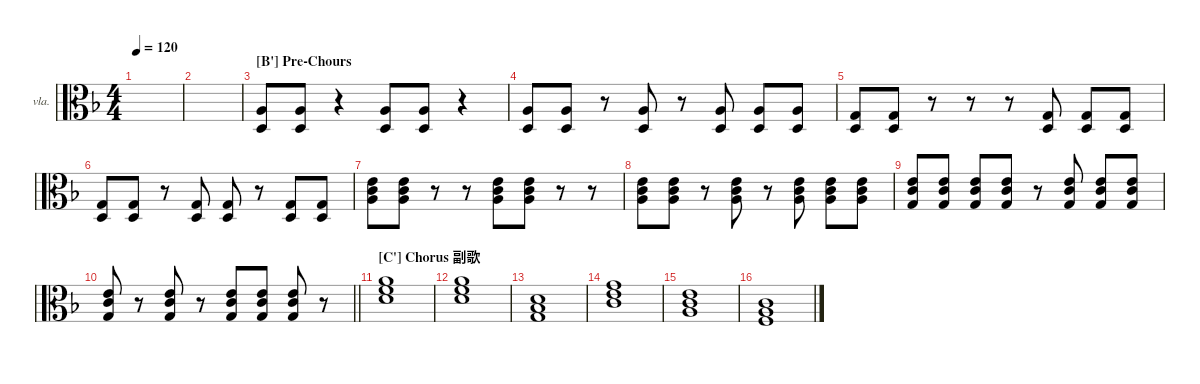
\defaultSystemsLayout 4
\hideDynamics
\bracketExtendMode nobrackets
\firstSystemTrackNameOrientation horizontal
\track ("Viola" "vla.") {instrument viola}
\staff {score}
\tuning (A4 D4 G3 C3)
\ts (4 4)
\tempo 120
\clef c3
\ks dminor
|
|
\section ("B'" "Pre-Chours")
(2.4{acc forcenatural} 2.3{acc forcenatural}).8 (2.4{acc forcenatural} 2.3{acc forcenatural}).8 r.4 (2.4{acc forcenatural} 2.3{acc forcenatural}).8 (2.4{acc forcenatural} 2.3{acc forcenatural}).8 r.4 |
(2.4{acc forcenatural} 2.3{acc forcenatural}).8 (2.4{acc forcenatural} 2.3{acc forcenatural}).8 r.8 (2.4{acc forcenatural} 2.3{acc forcenatural}).8 r.8 (2.4{acc forcenatural} 2.3{acc forcenatural}).8 (2.4{acc forcenatural} 2.3{acc forcenatural}).8 (2.4{acc forcenatural} 2.3{acc forcenatural}).8 |
(2.4{acc forcenatural} 0.3{acc forcenatural}).8 (2.4{acc forcenatural} 0.3{acc forcenatural}).8 r.8 r.8 r.8 (2.4{acc forcenatural} 0.3{acc forcenatural}).8 (2.4{acc forcenatural} 0.3{acc forcenatural}).8 (2.4{acc forcenatural} 0.3{acc forcenatural}).8 |
(2.4{acc forcenatural} 0.3{acc forcenatural}).8 (2.4{acc forcenatural} 0.3{acc forcenatural}).8 r.8 (2.4{acc forcenatural} 0.3{acc forcenatural}).8 (2.4{acc forcenatural} 0.3{acc forcenatural}).8 r.8 (2.4{acc forcenatural} 0.3{acc forcenatural}).8 (2.4{acc forcenatural} 0.3{acc forcenatural}).8 |
(2.3{acc forcenatural} 12.4{acc forcenatural} 2.2{acc forcenatural}).8 (2.3{acc forcenatural} 12.4{acc forcenatural} 2.2{acc forcenatural}).8 r.8 r.8 (2.3{acc forcenatural} 12.4{acc forcenatural} 2.2{acc forcenatural}).8 (2.3{acc forcenatural} 12.4{acc forcenatural} 2.2{acc forcenatural}).8 r.8 r.8 |
(2.3{acc forcenatural} 12.4{acc forcenatural} 2.2{acc forcenatural}).8 (2.3{acc forcenatural} 12.4{acc forcenatural} 2.2{acc forcenatural}).8 r.8 (2.3{acc forcenatural} 12.4{acc forcenatural} 2.2{acc forcenatural}).8 r.8 (2.3{acc forcenatural} 12.4{acc forcenatural} 2.2{acc forcenatural}).8 (2.3{acc forcenatural} 12.4{acc forcenatural} 2.2{acc forcenatural}).8 (2.3{acc forcenatural} 12.4{acc forcenatural} 2.2{acc forcenatural}).8 |
(5.3{acc forcenatural} 2.2{acc forcenatural} 7.4{acc forcenatural}).8 (5.3{acc forcenatural} 2.2{acc forcenatural} 7.4{acc forcenatural}).8 (5.3{acc forcenatural} 2.2{acc forcenatural} 7.4{acc forcenatural}).8 (5.3{acc forcenatural} 2.2{acc forcenatural} 7.4{acc forcenatural}).8 r.8 (5.3{acc forcenatural} 2.2{acc forcenatural} 7.4{acc forcenatural}).8 (5.3{acc forcenatural} 2.2{acc forcenatural} 7.4{acc forcenatural}).8 (5.3{acc forcenatural} 2.2{acc forcenatural} 7.4{acc forcenatural}).8 |
\barLineRight lightlight
(5.3{acc forcenatural} 2.2{acc forcenatural} 7.4{acc forcenatural}).8 r.8 (5.3{acc forcenatural} 2.2{acc forcenatural} 7.4{acc forcenatural}).8 r.8 (5.3{acc forcenatural} 2.2{acc forcenatural} 7.4{acc forcenatural}).8 (5.3{acc forcenatural} 2.2{acc forcenatural} 7.4{acc forcenatural}).8 (5.3{acc forcenatural} 2.2{acc forcenatural} 7.4{acc forcenatural}).8 r.8 |
\section ("C'" "Chorus 副歌")
(0.2{acc forcenatural} 10.3{acc forcenatural} 0.1{acc forcenatural}).1 |
(0.2{acc forcenatural} 10.3{acc forcenatural} 0.1{acc forcenatural}).1 |
(0.3{acc forcenatural} 10.4{acc b} 0.2{acc forcenatural}).1 |
(5.3{acc forcenatural} 2.2{acc forcenatural} 19.4{acc forcenatural}).1 |
(9.4{acc forcenatural} 5.3{acc forcenatural} 2.2{acc forcenatural}).1 |
(5.4{acc forcenatural} 2.3{acc forcenatural} -2.2{acc forcenatural}).1
